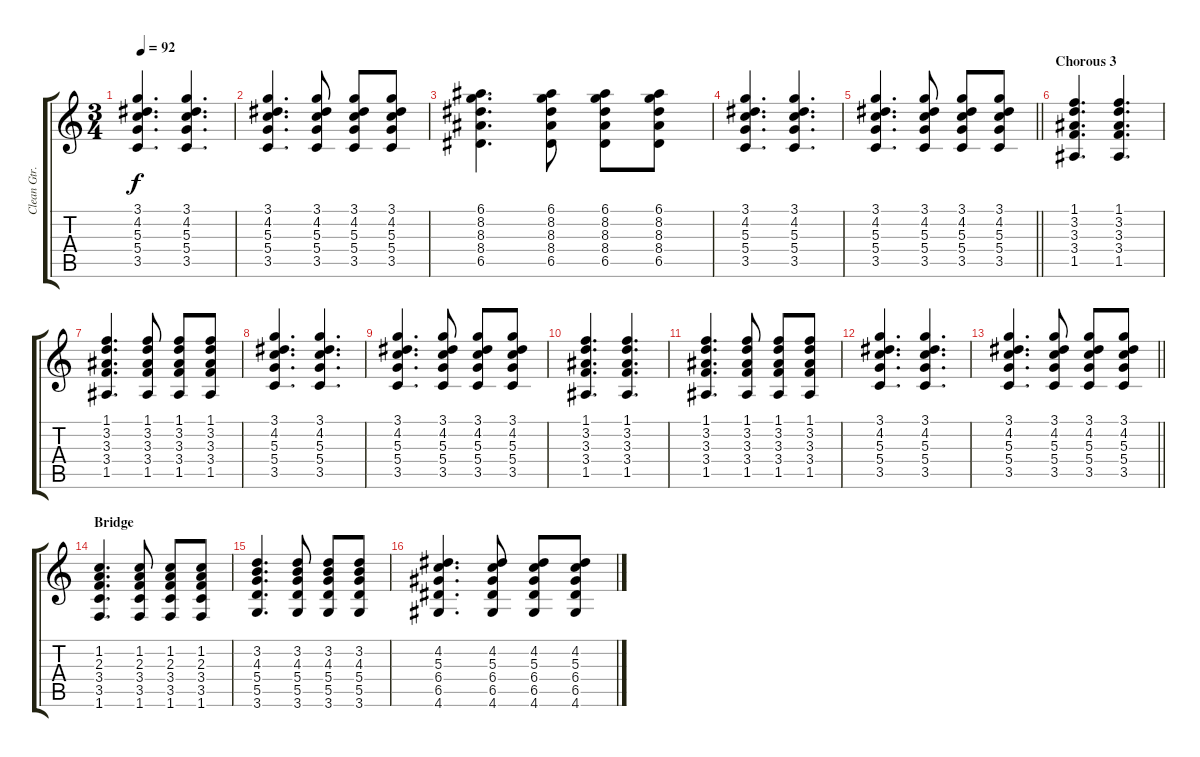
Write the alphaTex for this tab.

\track ("Clean Gtr. 2" "Clean Gtr.") {instrument electricguitarclean}
\staff {score tabs}
\tuning (E4 B3 G3 D3 A2 E2) {hide}
\ts (3 4)
\tempo 92
\clef g2
\ks c
(3.1 4.2 5.3 5.4 3.5).4{d dy f} (3.1 4.2 5.3 5.4 3.5).4{d} |
(3.1 4.2 5.3 5.4 3.5).4{d} (3.1 4.2 5.3 5.4 3.5).8 (3.1 4.2 5.3 5.4 3.5).8 (3.1 4.2 5.3 5.4 3.5).8 |
(6.1 8.2 8.3 8.4 6.5).4{d} (6.1 8.2 8.3 8.4 6.5).8 (6.1 8.2 8.3 8.4 6.5).8 (6.1 8.2 8.3 8.4 6.5).8 |
(3.1 4.2 5.3 5.4 3.5).4{d} (3.1 4.2 5.3 5.4 3.5).4{d} |
\barLineRight lightlight
(3.1 4.2 5.3 5.4 3.5).4{d} (3.1 4.2 5.3 5.4 3.5).8 (3.1 4.2 5.3 5.4 3.5).8 (3.1 4.2 5.3 5.4 3.5).8 |
\section ("" "Chorous 3")
(1.1 3.2 3.3 3.4 1.5).4{d} (1.1 3.2 3.3 3.4 1.5).4{d} |
(1.1 3.2 3.3 3.4 1.5).4{d} (1.1 3.2 3.3 3.4 1.5).8 (1.1 3.2 3.3 3.4 1.5).8 (1.1 3.2 3.3 3.4 1.5).8 |
(3.1 4.2 5.3 5.4 3.5).4{d} (3.1 4.2 5.3 5.4 3.5).4{d} |
(3.1 4.2 5.3 5.4 3.5).4{d} (3.1 4.2 5.3 5.4 3.5).8 (3.1 4.2 5.3 5.4 3.5).8 (3.1 4.2 5.3 5.4 3.5).8 |
(1.1 3.2 3.3 3.4 1.5).4{d} (1.1 3.2 3.3 3.4 1.5).4{d} |
(1.1 3.2 3.3 3.4 1.5).4{d} (1.1 3.2 3.3 3.4 1.5).8 (1.1 3.2 3.3 3.4 1.5).8 (1.1 3.2 3.3 3.4 1.5).8 |
(3.1 4.2 5.3 5.4 3.5).4{d} (3.1 4.2 5.3 5.4 3.5).4{d} |
\barLineRight lightlight
(3.1 4.2 5.3 5.4 3.5).4{d} (3.1 4.2 5.3 5.4 3.5).8 (3.1 4.2 5.3 5.4 3.5).8 (3.1 4.2 5.3 5.4 3.5).8 |
\section ("" "Bridge")
(1.2 2.3 3.4 3.5 1.6).4{d} (1.2 2.3 3.4 3.5 1.6).8 (1.2 2.3 3.4 3.5 1.6).8 (1.2 2.3 3.4 3.5 1.6).8 |
(3.2 4.3 5.4 5.5 3.6).4{d} (3.2 4.3 5.4 5.5 3.6).8 (3.2 4.3 5.4 5.5 3.6).8 (3.2 4.3 5.4 5.5 3.6).8 |
(4.2 5.3 6.4 6.5 4.6).4{d} (4.2 5.3 6.4 6.5 4.6).8 (4.2 5.3 6.4 6.5 4.6).8 (4.2 5.3 6.4 6.5 4.6).8
